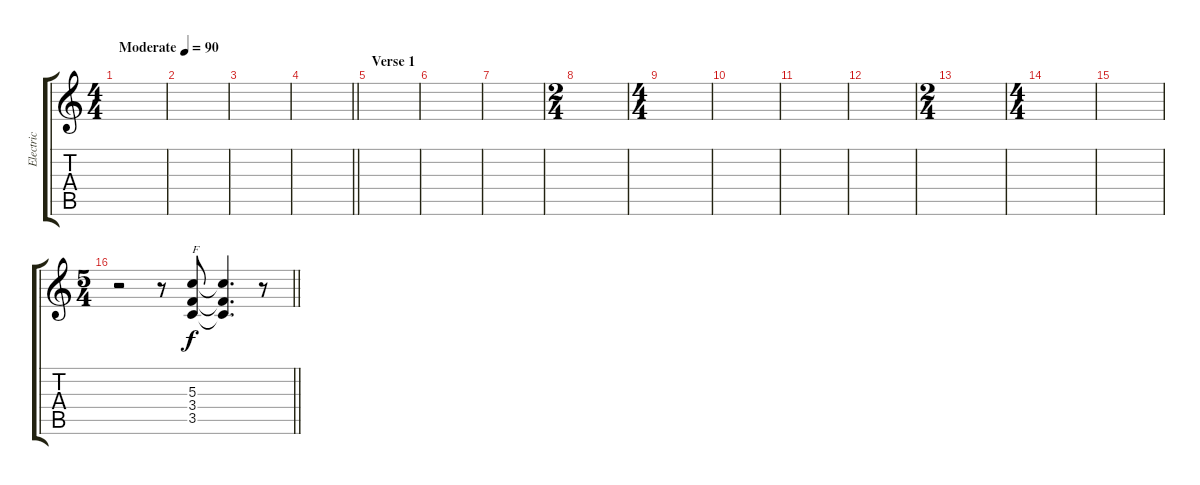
\track ("Electric" "Electric") {instrument overdrivenguitar}
\staff {score tabs}
\tuning (E4 B3 G3 D3 A2 E2) {hide}
\ts (4 4)
\tempo (90 "Moderate")
\clef g2
\ks c
|
|
|
\barLineRight lightlight
|
\section ("" "Verse 1")
|
|
|
\ts (2 4)
|
\ts (4 4)
|
|
|
|
\ts (2 4)
|
\ts (4 4)
|
|
\ts (5 4)
\barLineRight lightlight
r.2 r.8 (5.3 3.4 3.5).8{txt "F"} (5.3{t} 3.4{t} 3.5{t}).4{d} r.8
